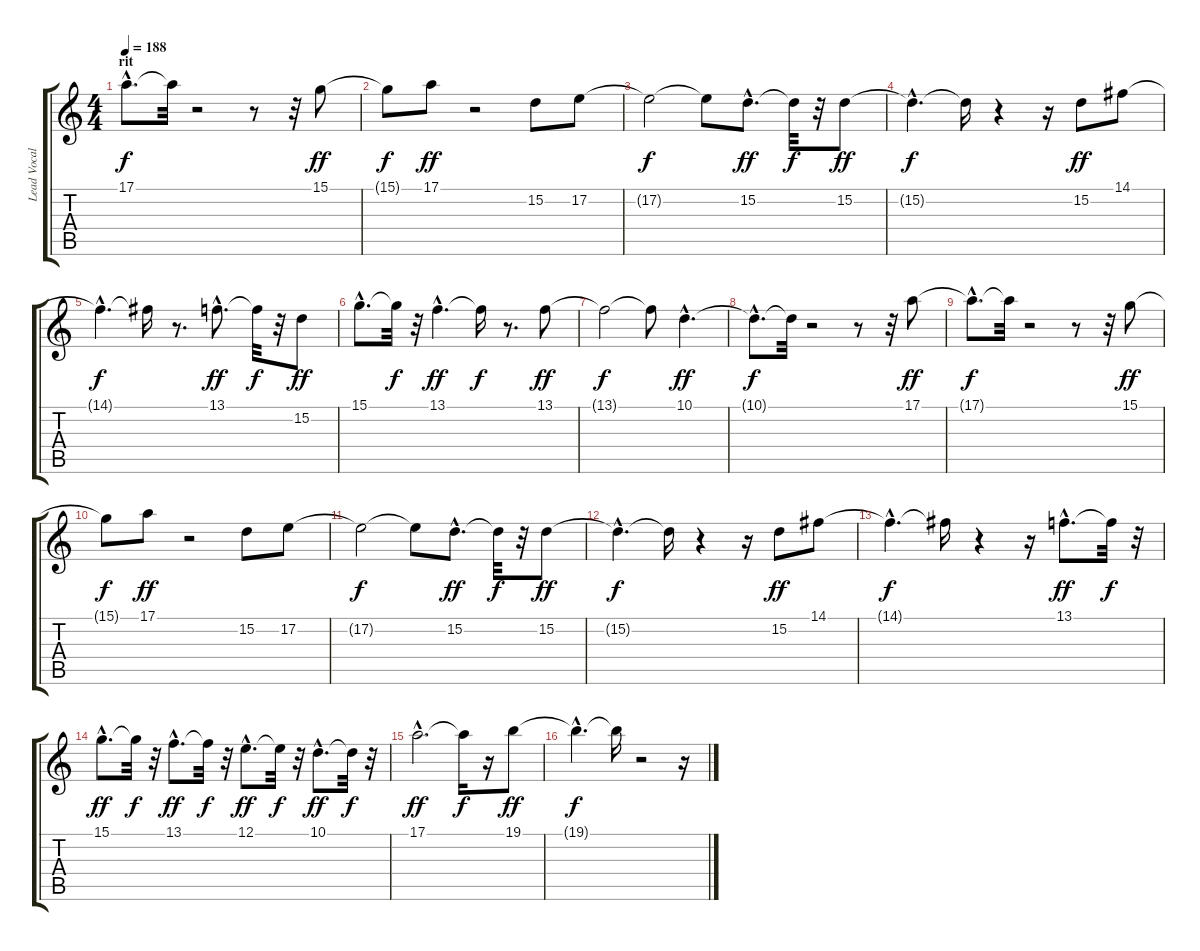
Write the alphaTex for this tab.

\track ("Lead Vocals (Bruce)" "Lead Vocal") {instrument choiraahs}
\staff {score tabs}
\tuning (E4 B3 G3 D3 A2 E2) {hide}
\ts (4 4)
\section ("" "rit")
\tempo 188
\clef g2
\ks c
17.1{hac t}.8{d dy f} 17.1{t}.32 r.2 r.8 r.32 15.1.8{dy ff} |
15.1{t}.8{dy f} 17.1.8{dy ff} r.2 15.2.8 17.2.8 |
17.2{t}.2{dy f} 17.2{t}.8 15.2{hac}.8{d dy ff} 15.2{t}.32{dy f} r.32 15.2.8{dy ff} |
15.2{hac t}.4{d dy f} 15.2{t}.16 r.4 r.16 15.2.8{dy ff} 14.1.8 |
14.1{hac t}.4{d dy f} 14.1{t}.16 r.8{d} 13.1{hac}.8{d dy ff} 13.1{t}.32{dy f} r.32 15.2.8{dy ff} |
15.1{hac}.8{d} 15.1{t}.32{dy f} r.32 13.1{hac}.4{d dy ff} 13.1{t}.16{dy f} r.8{d} 13.1.8{dy ff} |
13.1{t}.2{dy f} 13.1{t}.8 10.1{hac}.4{d dy ff} |
10.1{hac t}.8{d dy f} 10.1{t}.32 r.2 r.8 r.32 17.1.8{dy ff} |
17.1{hac t}.8{d dy f} 17.1{t}.32 r.2 r.8 r.32 15.1.8{dy ff} |
15.1{t}.8{dy f} 17.1.8{dy ff} r.2 15.2.8 17.2.8 |
17.2{t}.2{dy f} 17.2{t}.8 15.2{hac}.8{d dy ff} 15.2{t}.32{dy f} r.32 15.2.8{dy ff} |
15.2{hac t}.4{d dy f} 15.2{t}.16 r.4 r.16 15.2.8{dy ff} 14.1.8 |
14.1{hac t}.4{d dy f} 14.1{t}.16 r.4 r.16 13.1{hac}.8{d dy ff} 13.1{t}.32{dy f} r.32 |
15.1{hac}.8{d dy ff} 15.1{t}.32{dy f} r.32 13.1{hac}.8{d dy ff} 13.1{t}.32{dy f} r.32 12.1{hac}.8{d dy ff} 12.1{t}.32{dy f} r.32 10.1{hac}.8{d dy ff} 10.1{t}.32{dy f} r.32 |
17.1{hac}.2{d dy ff} 17.1{t}.16{dy f} r.16 19.1.8{dy ff} |
19.1{hac t}.4{d dy f} 19.1{t}.16 r.2 r.16
